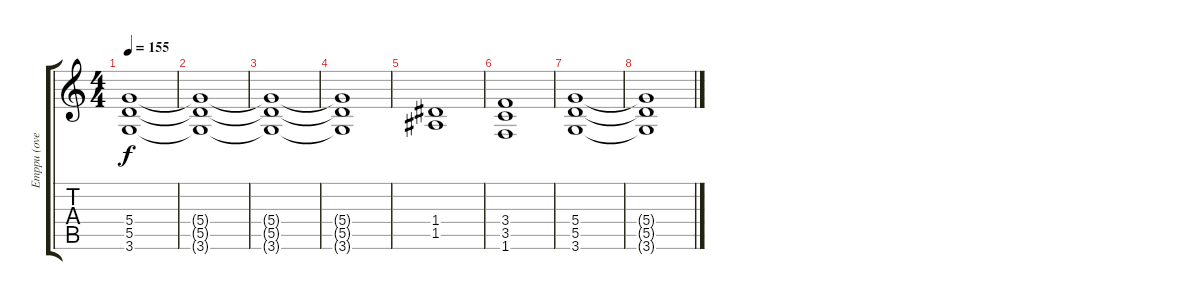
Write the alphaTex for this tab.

\track ("Emppu (overdubs)" "Emppu (ove") {instrument distortionguitar}
\staff {score tabs}
\tuning (E4 B3 G3 D3 A2 E2) {hide}
\ts (4 4)
\tempo 155
\clef g2
\ks c
(5.4 5.5 3.6).1{dy f} |
(5.4{t} 5.5{t} 3.6{t}).1 |
(5.4{t} 5.5{t} 3.6{t}).1 |
(5.4{t} 5.5{t} 3.6{t}).1 |
(1.4 1.5).1 |
(3.4 3.5 1.6).1 |
(5.4 5.5 3.6).1 |
(5.4{t} 5.5{t} 3.6{t}).1
